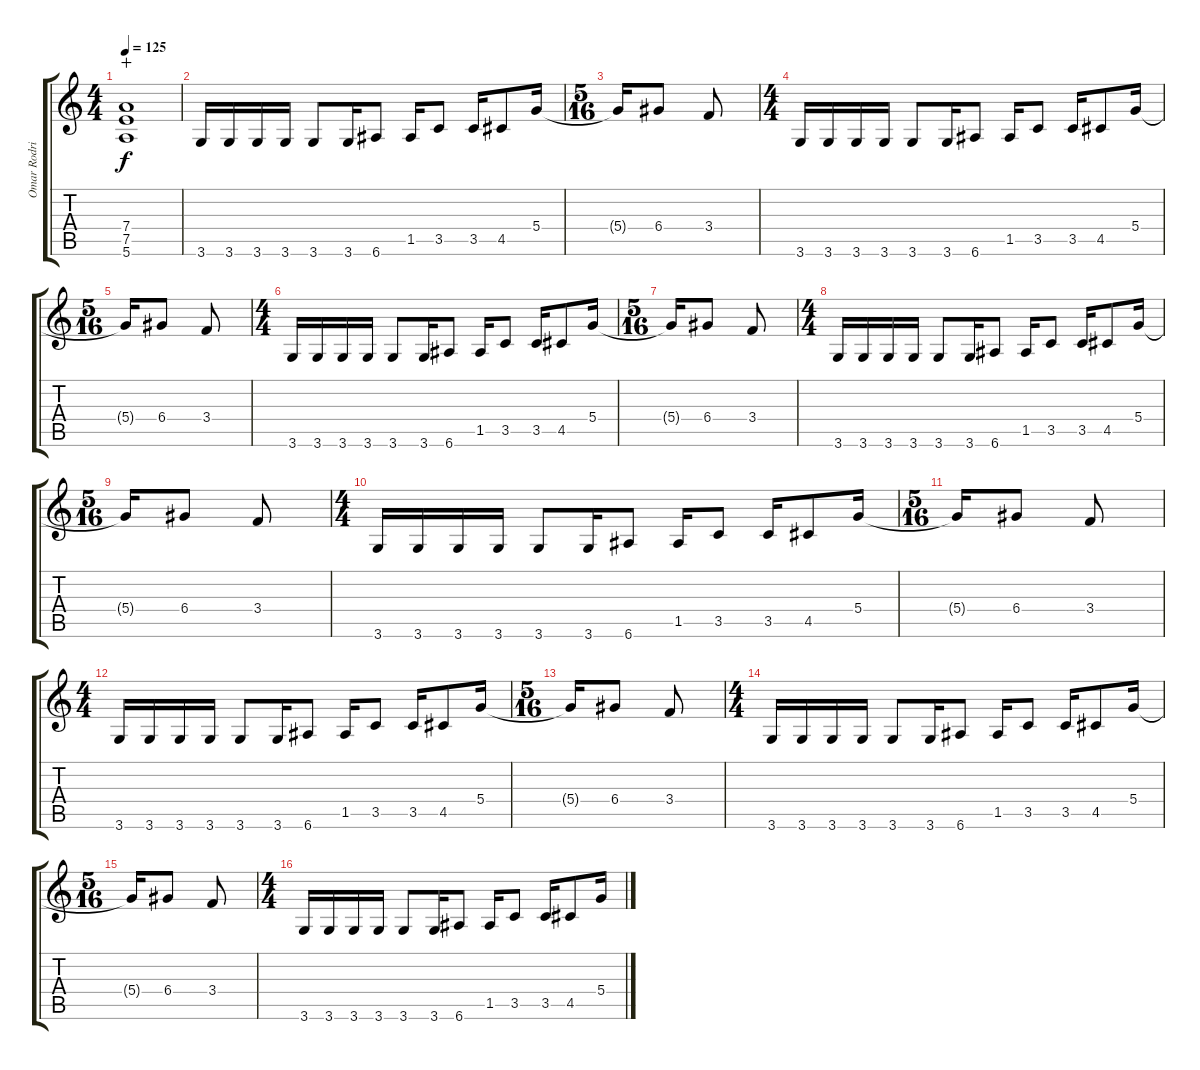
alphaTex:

\track ("Omar Rodriguez" "Omar Rodri") {instrument distortionguitar}
\staff {score tabs}
\tuning (E4 B3 G3 D3 A2 E2) {hide}
\ts (4 4)
\tempo 125
\clef g2
\ks c
(7.4 7.5 5.6).1{dy f wahc} |
3.6.16{volume 12 instrument distortionguitar} 3.6.16 3.6.16 3.6.16 3.6.8 3.6.16 6.6.8 1.5.16 3.5.8 3.5.16 4.5.8 5.4.16 |
\ts (5 16)
5.4{t}.16 6.4.8 3.4.8 |
\ts (4 4)
3.6.16 3.6.16 3.6.16 3.6.16 3.6.8 3.6.16 6.6.8 1.5.16 3.5.8 3.5.16 4.5.8 5.4.16 |
\ts (5 16)
5.4{t}.16 6.4.8 3.4.8 |
\ts (4 4)
3.6.16 3.6.16 3.6.16 3.6.16 3.6.8 3.6.16 6.6.8 1.5.16 3.5.8 3.5.16 4.5.8 5.4.16 |
\ts (5 16)
5.4{t}.16 6.4.8 3.4.8 |
\ts (4 4)
3.6.16 3.6.16 3.6.16 3.6.16 3.6.8 3.6.16 6.6.8 1.5.16 3.5.8 3.5.16 4.5.8 5.4.16 |
\ts (5 16)
5.4{t}.16 6.4.8 3.4.8 |
\ts (4 4)
3.6.16 3.6.16 3.6.16 3.6.16 3.6.8 3.6.16 6.6.8 1.5.16 3.5.8 3.5.16 4.5.8 5.4.16 |
\ts (5 16)
5.4{t}.16 6.4.8 3.4.8 |
\ts (4 4)
3.6.16 3.6.16 3.6.16 3.6.16 3.6.8 3.6.16 6.6.8 1.5.16 3.5.8 3.5.16 4.5.8 5.4.16 |
\ts (5 16)
5.4{t}.16 6.4.8 3.4.8 |
\ts (4 4)
3.6.16 3.6.16 3.6.16 3.6.16 3.6.8 3.6.16 6.6.8 1.5.16 3.5.8 3.5.16 4.5.8 5.4.16 |
\ts (5 16)
5.4{t}.16 6.4.8 3.4.8 |
\ts (4 4)
3.6.16 3.6.16 3.6.16 3.6.16 3.6.8 3.6.16 6.6.8 1.5.16 3.5.8 3.5.16 4.5.8 5.4.16
